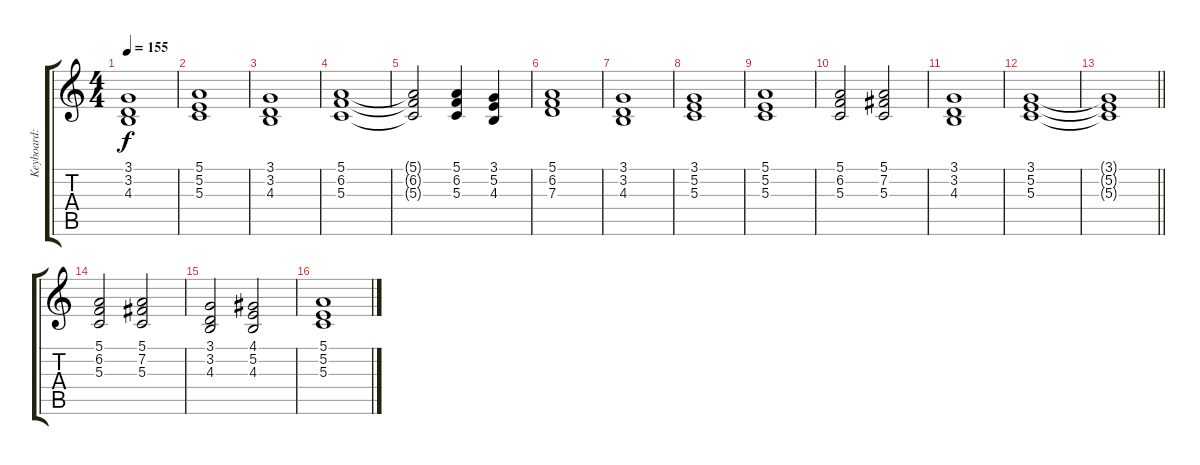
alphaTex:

\track ("Keyboard: Patrik Västilä" "Keyboard: ") {instrument stringensemble1}
\staff {score tabs}
\tuning (E4 B3 G3 D3 A2 E2) {hide}
\ts (4 4)
\tempo 155
\clef g2
\ks c
(3.1{t} 3.2{t} 4.3{t}).1{dy f} |
(5.1 5.2 5.3).1 |
(3.1 3.2 4.3).1 |
(5.1 6.2 5.3).1 |
(5.1{t} 6.2{t} 5.3{t}).2 (5.1 6.2 5.3).4 (3.1 5.2 4.3).4 |
(5.1 6.2 7.3).1 |
(3.1 3.2 4.3).1 |
(3.1 5.2 5.3).1 |
(5.1 5.2 5.3).1 |
(5.1 6.2 5.3).2 (5.1 7.2 5.3).2 |
(3.1 3.2 4.3).1 |
(3.1 5.2 5.3).1 |
\barLineRight lightlight
(3.1{t} 5.2{t} 5.3{t}).1 |
(5.1 6.2 5.3).2 (5.1 7.2 5.3).2 |
(3.1 3.2 4.3).2 (4.1 5.2 4.3).2 |
(5.1 5.2 5.3).1
